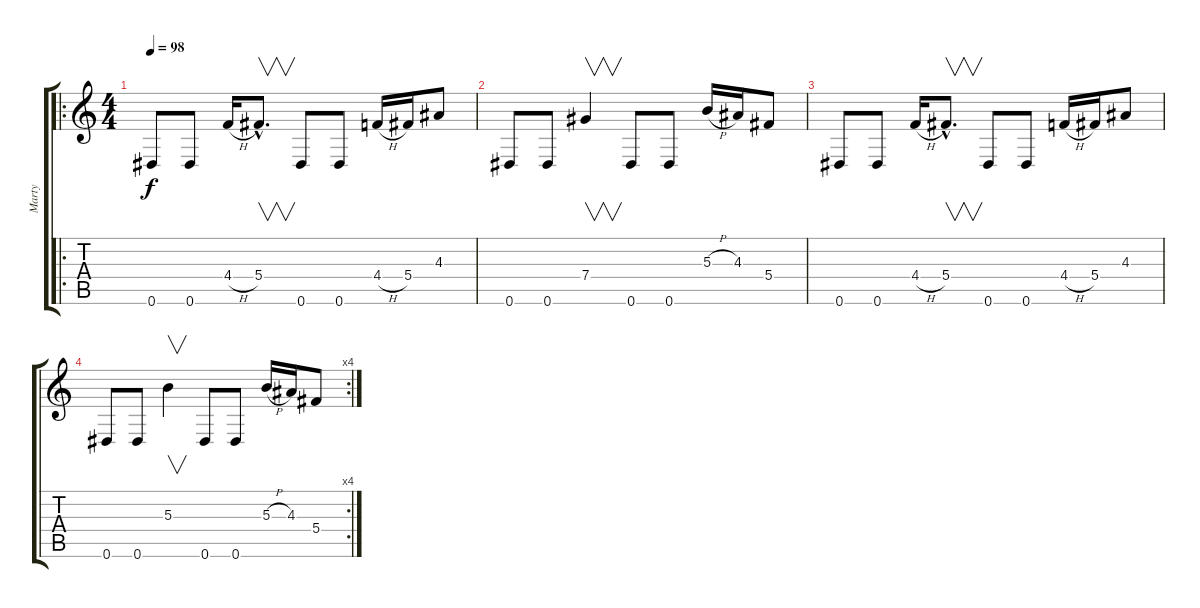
\track ("Marty" "Marty") {instrument distortionguitar}
\staff {score tabs}
\tuning (Eb4 Bb3 Gb3 Db3 Ab2 Eb2) {hide}
\ro
\ts (4 4)
\tempo 98
\clef g2
\ks c
0.6.8{dy f} 0.6.8 4.4{h}.16 5.4{hac}.8{v d} 0.6.8 0.6.8 4.4{h}.16 5.4.16 4.3.8 |
0.6.8 0.6.8 7.4.4{v} 0.6.8 0.6.8 5.3{h}.16 4.3.16 5.4.8 |
0.6.8 0.6.8 4.4{h}.16 5.4{hac}.8{v d} 0.6.8 0.6.8 4.4{h}.16 5.4.16 4.3.8 |
\rc 4
0.6.8 0.6.8 5.3.4{v} 0.6.8 0.6.8 5.3{h}.16 4.3.16 5.4.8
